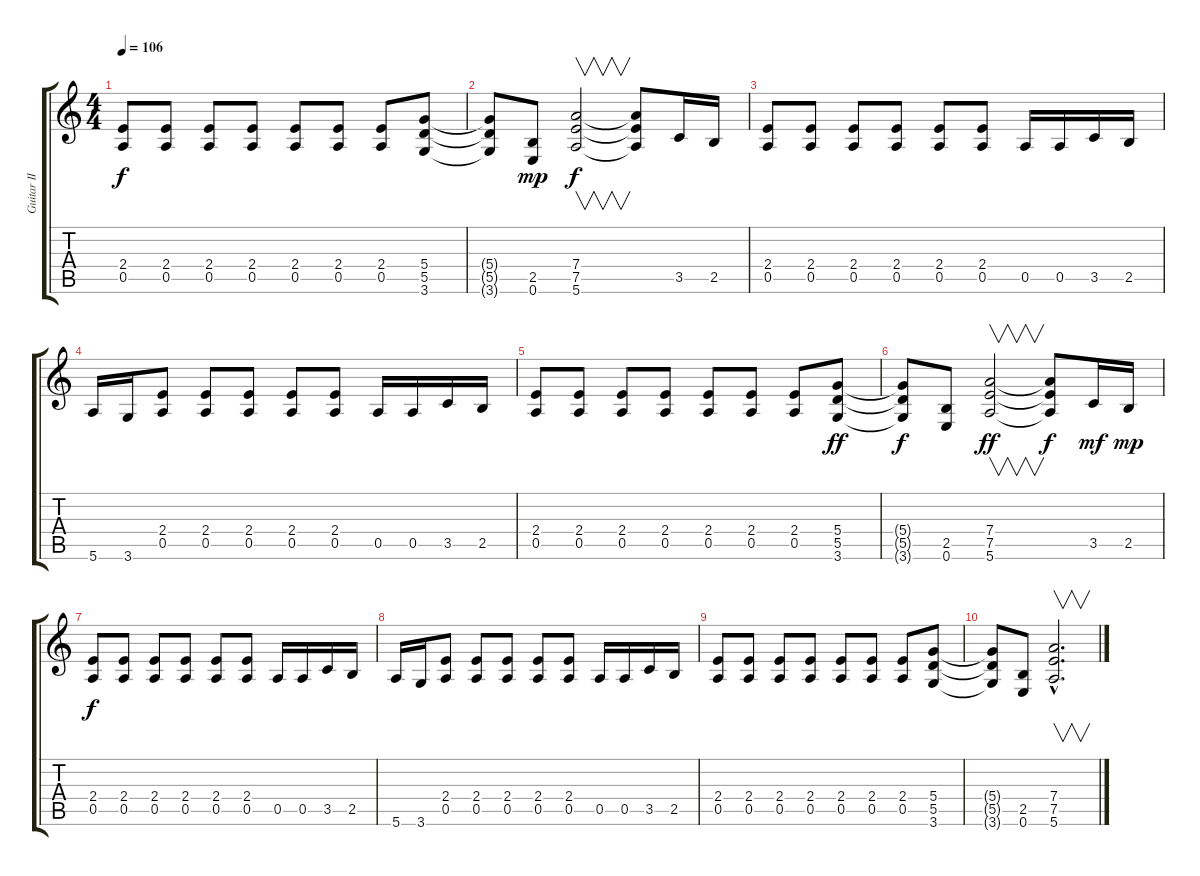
\track ("Guitar II" "Guitar II") {instrument overdrivenguitar}
\staff {score tabs}
\tuning (E4 B3 G3 D3 A2 E2) {hide}
\ts (4 4)
\tempo 106
\clef g2
\ks c
(2.4 0.5).8{dy f} (2.4 0.5).8 (2.4 0.5).8 (2.4 0.5).8 (2.4 0.5).8 (2.4 0.5).8 (2.4 0.5).8 (5.4 5.5 3.6).8 |
(5.4{t} 5.5{t} 3.6{t}).8 (2.5 0.6).8{dy mp} (7.4 7.5 5.6).2{v dy f} (7.4{t} 7.5{t} 5.6{t}).8 3.5.16 2.5.16 |
(2.4 0.5).8 (2.4 0.5).8 (2.4 0.5).8 (2.4 0.5).8 (2.4 0.5).8 (2.4 0.5).8 0.5.16 0.5.16 3.5.16 2.5.16 |
5.6.16 3.6.16 (2.4 0.5).8 (2.4 0.5).8 (2.4 0.5).8 (2.4 0.5).8 (2.4 0.5).8 0.5.16 0.5.16 3.5.16 2.5.16 |
(2.4 0.5).8{volume 8} (2.4 0.5).8 (2.4 0.5).8 (2.4 0.5).8 (2.4 0.5).8 (2.4 0.5).8 (2.4 0.5).8 (5.4 5.5 3.6).8{dy ff} |
(5.4{t} 5.5{t} 3.6{t}).8{dy f} (2.5 0.6).8 (7.4 7.5 5.6).2{v dy ff} (7.4{t} 7.5{t} 5.6{t}).8{dy f} 3.5.16{dy mf} 2.5.16{dy mp} |
(2.4 0.5).8{dy f} (2.4 0.5).8 (2.4 0.5).8 (2.4 0.5).8 (2.4 0.5).8 (2.4 0.5).8 0.5.16 0.5.16 3.5.16 2.5.16 |
5.6.16{volume 6} 3.6.16 (2.4 0.5).8 (2.4 0.5).8 (2.4 0.5).8 (2.4 0.5).8 (2.4 0.5).8 0.5.16 0.5.16 3.5.16 2.5.16 |
(2.4 0.5).8{volume 0} (2.4 0.5).8 (2.4 0.5).8 (2.4 0.5).8 (2.4 0.5).8 (2.4 0.5).8 (2.4 0.5).8 (5.4 5.5 3.6).8 |
(5.4{t} 5.5{t} 3.6{t}).8 (2.5 0.6).8 (7.4{hac} 7.5{hac} 5.6{hac}).2{v d}
